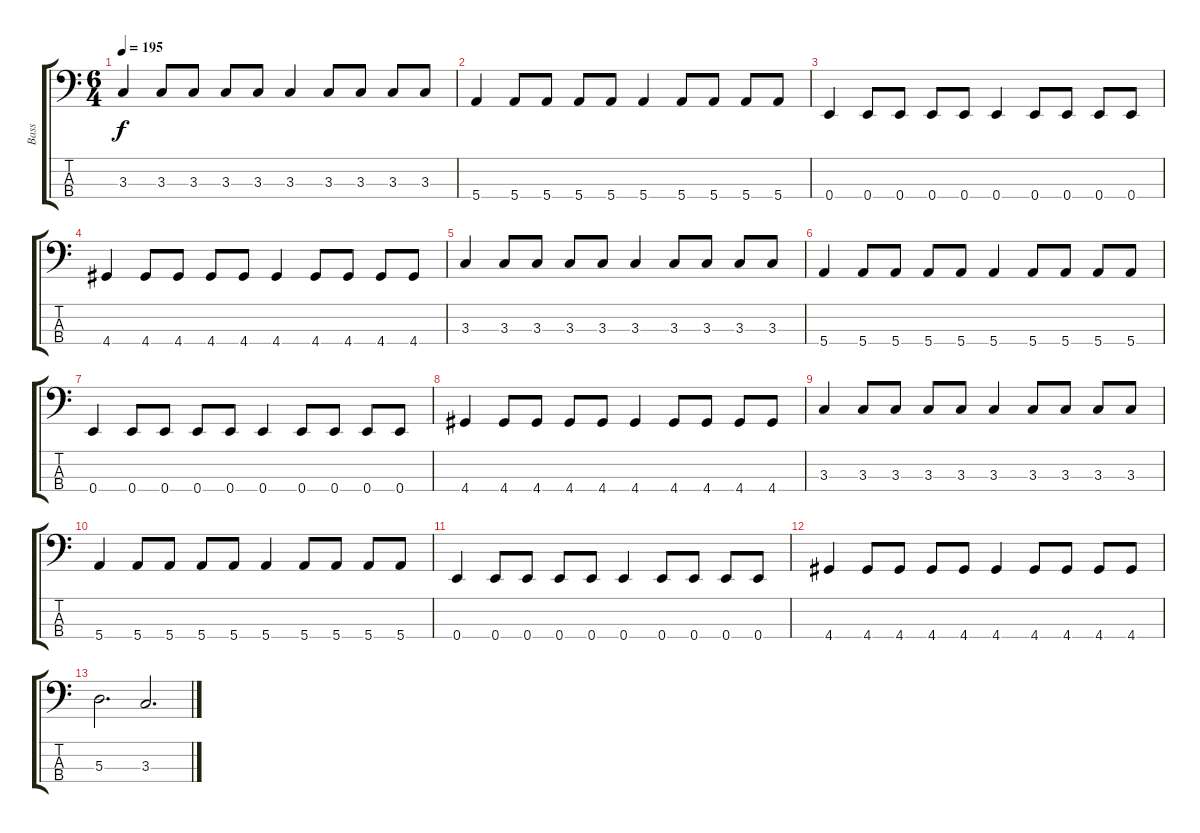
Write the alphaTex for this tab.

\track ("Bass" "Bass") {instrument electricbassfinger}
\staff {score tabs}
\tuning (G2 D2 A1 E1) {hide}
\ts (6 4)
\tempo 195
\clef f4
\ks c
3.3.4{dy f} 3.3.8 3.3.8 3.3.8 3.3.8 3.3.4 3.3.8 3.3.8 3.3.8 3.3.8 |
5.4.4 5.4.8 5.4.8 5.4.8 5.4.8 5.4.4 5.4.8 5.4.8 5.4.8 5.4.8 |
0.4.4 0.4.8 0.4.8 0.4.8 0.4.8 0.4.4 0.4.8 0.4.8 0.4.8 0.4.8 |
4.4.4 4.4.8 4.4.8 4.4.8 4.4.8 4.4.4 4.4.8 4.4.8 4.4.8 4.4.8 |
3.3.4 3.3.8 3.3.8 3.3.8 3.3.8 3.3.4 3.3.8 3.3.8 3.3.8 3.3.8 |
5.4.4 5.4.8 5.4.8 5.4.8 5.4.8 5.4.4 5.4.8 5.4.8 5.4.8 5.4.8 |
0.4.4 0.4.8 0.4.8 0.4.8 0.4.8 0.4.4 0.4.8 0.4.8 0.4.8 0.4.8 |
4.4.4 4.4.8 4.4.8 4.4.8 4.4.8 4.4.4 4.4.8 4.4.8 4.4.8 4.4.8 |
3.3.4 3.3.8 3.3.8 3.3.8 3.3.8 3.3.4 3.3.8 3.3.8 3.3.8 3.3.8 |
5.4.4 5.4.8 5.4.8 5.4.8 5.4.8 5.4.4 5.4.8 5.4.8 5.4.8 5.4.8 |
0.4.4 0.4.8 0.4.8 0.4.8 0.4.8 0.4.4 0.4.8 0.4.8 0.4.8 0.4.8 |
4.4.4 4.4.8 4.4.8 4.4.8 4.4.8 4.4.4 4.4.8 4.4.8 4.4.8 4.4.8 |
5.3.2{d} 3.3.2{d}
